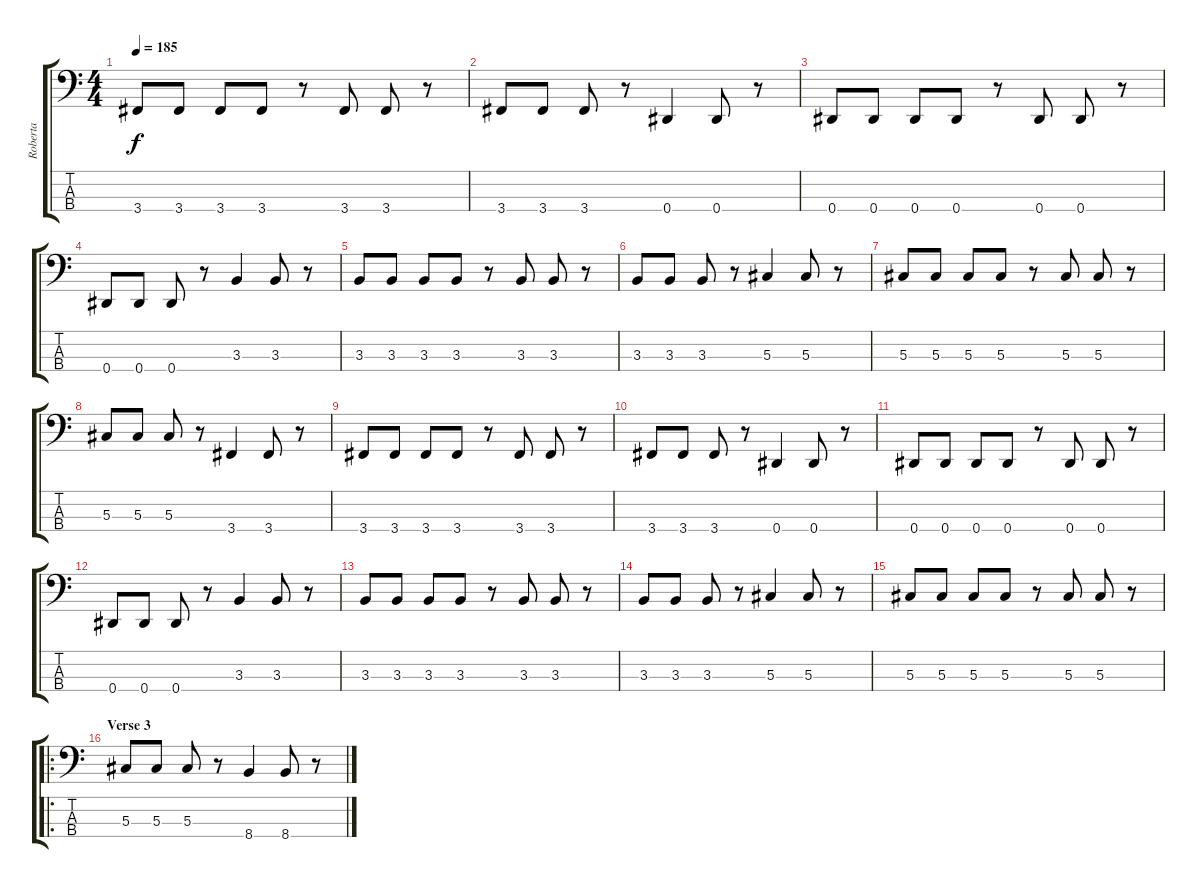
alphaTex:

\track ("Roberta" "Roberta") {instrument electricbassfinger}
\staff {score tabs}
\tuning (Gb2 Db2 Ab1 Eb1) {hide}
\ts (4 4)
\tempo 185
\clef f4
\ks c
3.4.8{dy f} 3.4.8 3.4.8 3.4.8 r.8 3.4.8 3.4.8 r.8 |
3.4.8 3.4.8 3.4.8 r.8 0.4.4 0.4.8 r.8 |
0.4.8 0.4.8 0.4.8 0.4.8 r.8 0.4.8 0.4.8 r.8 |
0.4.8 0.4.8 0.4.8 r.8 3.3.4 3.3.8 r.8 |
3.3.8 3.3.8 3.3.8 3.3.8 r.8 3.3.8 3.3.8 r.8 |
3.3.8 3.3.8 3.3.8 r.8 5.3.4 5.3.8 r.8 |
5.3.8 5.3.8 5.3.8 5.3.8 r.8 5.3.8 5.3.8 r.8 |
5.3.8 5.3.8 5.3.8 r.8 3.4.4 3.4.8 r.8 |
3.4.8 3.4.8 3.4.8 3.4.8 r.8 3.4.8 3.4.8 r.8 |
3.4.8 3.4.8 3.4.8 r.8 0.4.4 0.4.8 r.8 |
0.4.8 0.4.8 0.4.8 0.4.8 r.8 0.4.8 0.4.8 r.8 |
0.4.8 0.4.8 0.4.8 r.8 3.3.4 3.3.8 r.8 |
3.3.8 3.3.8 3.3.8 3.3.8 r.8 3.3.8 3.3.8 r.8 |
3.3.8 3.3.8 3.3.8 r.8 5.3.4 5.3.8 r.8 |
5.3.8 5.3.8 5.3.8 5.3.8 r.8 5.3.8 5.3.8 r.8 |
\ro
\section ("" "Verse 3")
5.3.8 5.3.8 5.3.8 r.8 8.4.4 8.4.8 r.8
